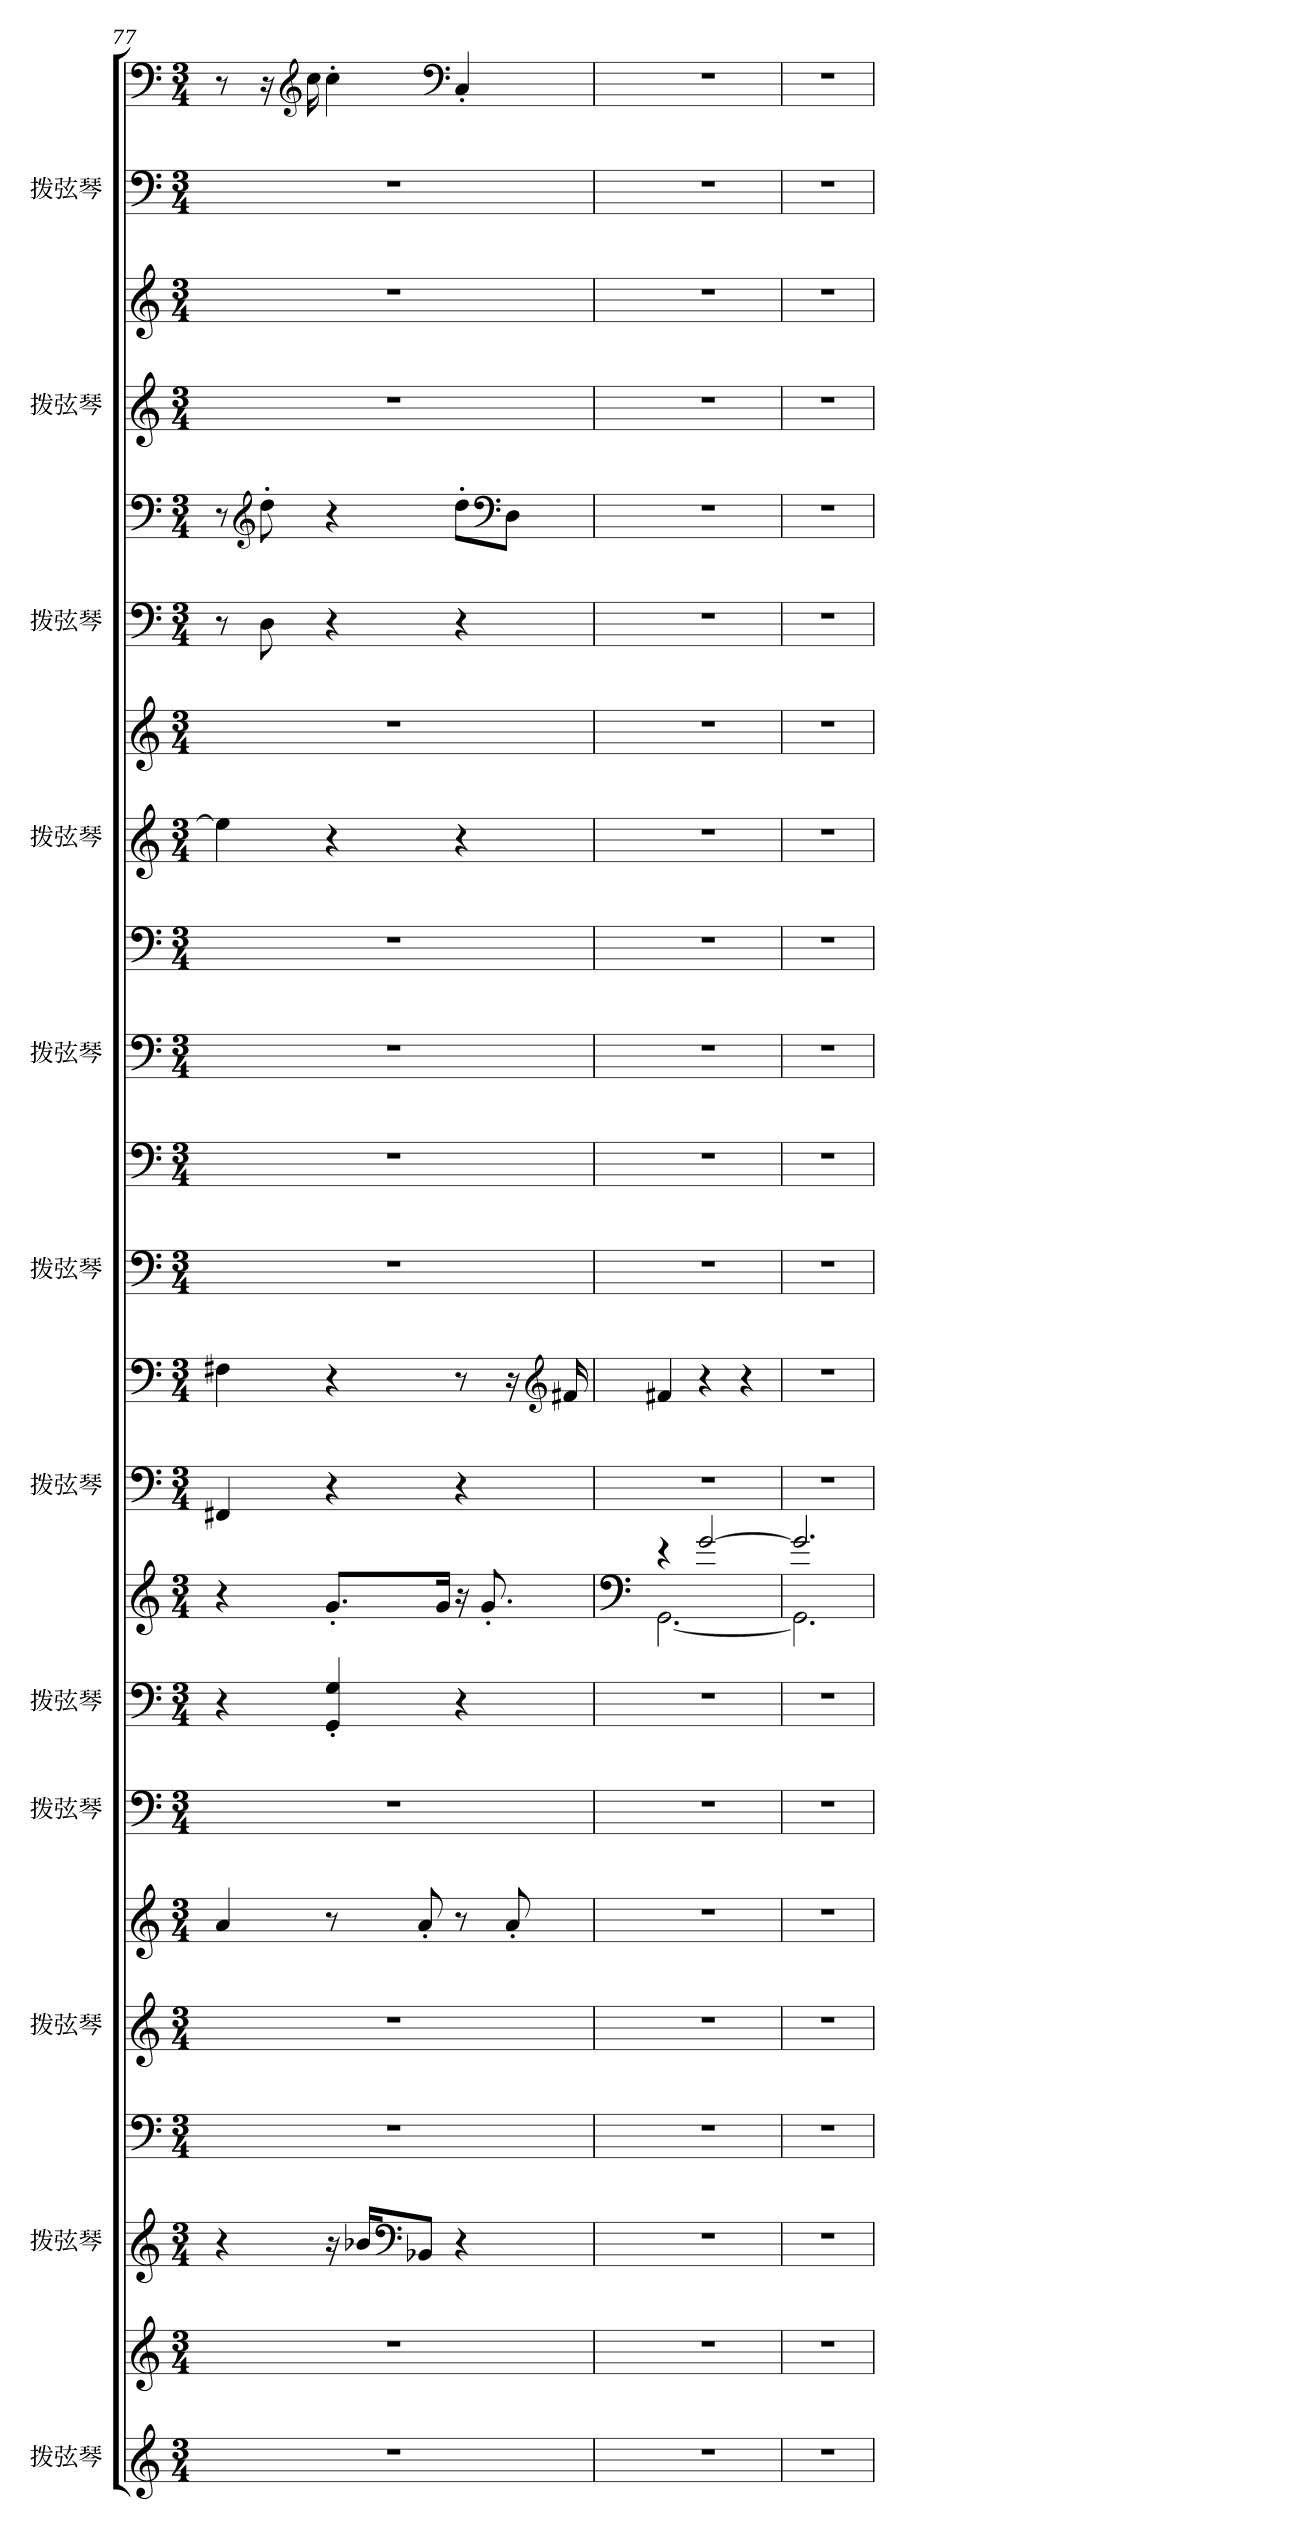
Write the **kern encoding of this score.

**kern	**kern	**kern	**kern	**kern	**kern	**kern	**kern	**kern	**kern	**kern	**kern	**kern	**kern	**kern	**kern	**kern	**kern	**kern	**kern	**kern	**kern	**kern
*part12	*part12	*part11	*part11	*part10	*part10	*part9	*part8	*part8	*part7	*part7	*part6	*part6	*part5	*part5	*part4	*part4	*part3	*part3	*part2	*part2	*part1	*part1
*staff23	*staff22	*staff21	*staff20	*staff19	*staff18	*staff17	*staff16	*staff15	*staff14	*staff13	*staff12	*staff11	*staff10	*staff9	*staff8	*staff7	*staff6	*staff5	*staff4	*staff3	*staff2	*staff1
*I"拨弦琴	*	*I"拨弦琴	*	*I"拨弦琴	*	*I"拨弦琴	*I"拨弦琴	*	*I"拨弦琴	*	*I"拨弦琴	*	*I"拨弦琴	*	*I"拨弦琴	*	*I"拨弦琴	*	*I"拨弦琴	*	*I"拨弦琴	*
*clefG2	*clefG2	*clefG2	*clefF4	*clefG2	*clefG2	*clefF4	*clefF4	*clefG2	*clefF4	*clefF4	*clefF4	*clefF4	*clefF4	*clefF4	*clefG2	*clefG2	*clefF4	*clefF4	*clefG2	*clefG2	*clefF4	*clefF4
*k[]	*k[]	*k[]	*k[]	*k[]	*k[]	*k[]	*k[]	*k[]	*k[]	*k[]	*k[]	*k[]	*k[]	*k[]	*k[]	*k[]	*k[]	*k[]	*k[]	*k[]	*k[]	*k[]
*M3/4	*M3/4	*M3/4	*M3/4	*M3/4	*M3/4	*M3/4	*M3/4	*M3/4	*M3/4	*M3/4	*M3/4	*M3/4	*M3/4	*M3/4	*M3/4	*M3/4	*M3/4	*M3/4	*M3/4	*M3/4	*M3/4	*M3/4
=77	=77	=77	=77	=77	=77	=77	=77	=77	=77	=77	=77	=77	=77	=77	=77	=77	=77	=77	=77	=77	=77	=77
2.r	2.r	4r	2.r	2.r	4a/	2.r	4r	4r	4FF#X/	4F#X\	2.r	2.r	2.r	2.r	4ee-\]	2.r	8r	8r	2.r	2.r	2.r	8r
*	*	*	*	*	*	*	*	*	*	*	*	*	*	*	*	*	*	*clefG2	*	*	*	*
.	.	.	.	.	.	.	.	.	.	.	.	.	.	.	.	.	8D\	8dd'\	.	.	.	16r
*	*	*	*	*	*	*	*	*	*	*	*	*	*	*	*	*	*	*	*	*	*	*clefG2
.	.	.	.	.	.	.	.	.	.	.	.	.	.	.	.	.	.	.	.	.	.	16cc\
.	.	16r	.	.	8r	.	4GG/' 4G/'	8.g'/L	4r	4r	.	.	.	.	4r	.	4r	4r	.	.	.	4cc'\
.	.	16b-X/KL	.	.	.	.	.	.	.	.	.	.	.	.	.	.	.	.	.	.	.	.
*	*	*clefF4	*	*	*	*	*	*	*	*	*	*	*	*	*	*	*	*	*	*	*	*
.	.	8BB-X/J	.	.	8a'/	.	.	.	.	.	.	.	.	.	.	.	.	.	.	.	.	.
.	.	.	.	.	.	.	.	16g/Jk	.	.	.	.	.	.	.	.	.	.	.	.	.	.
*	*	*	*	*	*	*	*	*	*	*	*	*	*	*	*	*	*	*	*	*	*	*clefF4
.	.	4r	.	.	8r	.	4r	16r	4r	8r	.	.	.	.	4r	.	4r	8dd'\L	.	.	.	4C'/
.	.	.	.	.	.	.	.	8.g'/	.	.	.	.	.	.	.	.	.	.	.	.	.	.
*	*	*	*	*	*	*	*	*	*	*	*	*	*	*	*	*	*	*clefF4	*	*	*	*
.	.	.	.	.	8a'/	.	.	.	.	16r	.	.	.	.	.	.	.	8D\J	.	.	.	.
*	*	*	*	*	*	*	*	*	*	*clefG2	*	*	*	*	*	*	*	*	*	*	*	*
.	.	.	.	.	.	.	.	.	.	16f#X/	.	.	.	.	.	.	.	.	.	.	.	.
!!LO:PB:g=z
=78	=78	=78	=78	=78	=78	=78	=78	=78	=78	=78	=78	=78	=78	=78	=78	=78	=78	=78	=78	=78	=78	=78
*	*	*	*	*	*	*	*	*clefF4	*	*	*	*	*	*	*	*	*	*	*	*	*	*
*	*	*	*	*	*	*	*	*^	*	*	*	*	*	*	*	*	*	*	*	*	*	*
2.r	2.r	2.r	2.r	2.r	2.r	2.r	2.r	4r	[2.GG\	2.r	4f#X/	2.r	2.r	2.r	2.r	2.r	2.r	2.r	2.r	2.r	2.r	2.r	2.r
.	.	.	.	.	.	.	.	[2g/	.	.	4r	.	.	.	.	.	.	.	.	.	.	.	.
.	.	.	.	.	.	.	.	.	.	.	4r	.	.	.	.	.	.	.	.	.	.	.	.
=79	=79	=79	=79	=79	=79	=79	=79	=79	=79	=79	=79	=79	=79	=79	=79	=79	=79	=79	=79	=79	=79	=79	=79
2.r	2.r	2.r	2.r	2.r	2.r	2.r	2.r	2.g/]	2.GG\]	2.r	2.r	2.r	2.r	2.r	2.r	2.r	2.r	2.r	2.r	2.r	2.r	2.r	2.r
*	*	*	*	*	*	*	*	*v	*v	*	*	*	*	*	*	*	*	*	*	*	*	*	*
=	=	=	=	=	=	=	=	=	=	=	=	=	=	=	=	=	=	=	=	=	=	=
*-	*-	*-	*-	*-	*-	*-	*-	*-	*-	*-	*-	*-	*-	*-	*-	*-	*-	*-	*-	*-	*-	*-
